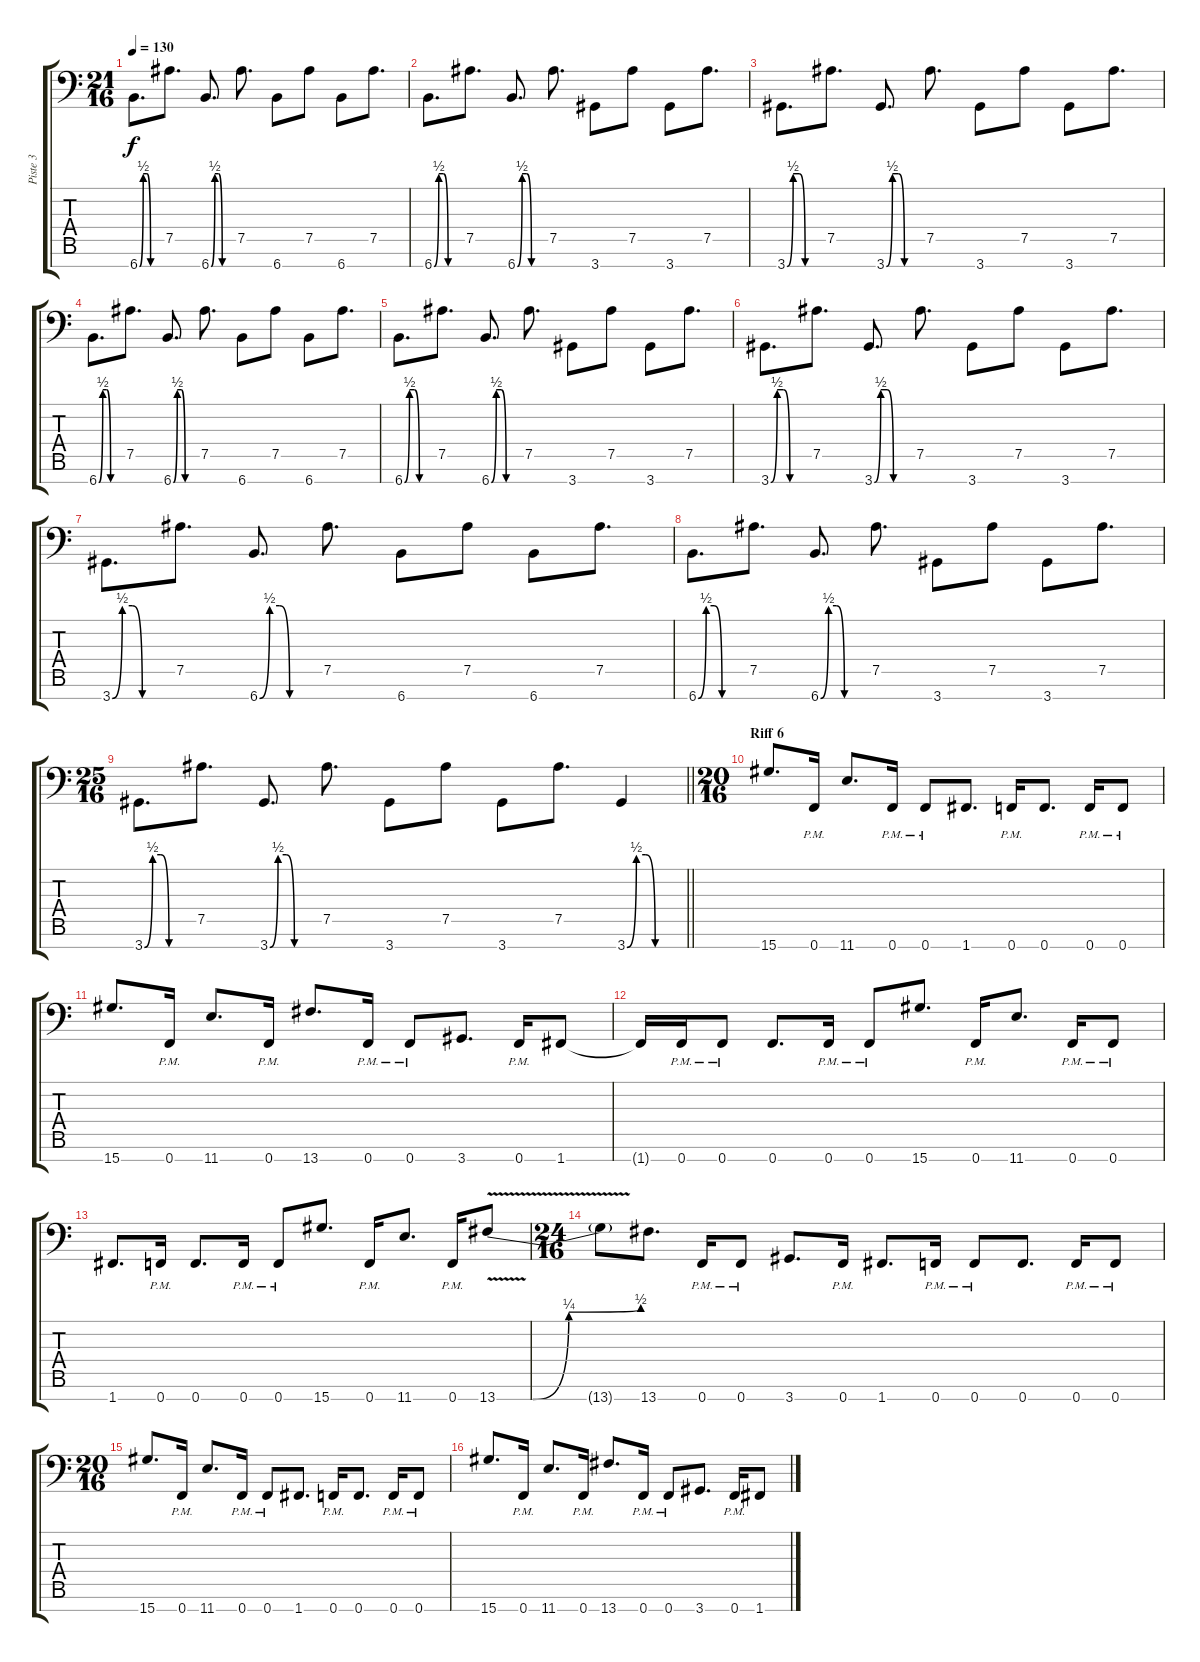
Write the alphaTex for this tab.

\track ("Piste 3" "Piste 3") {instrument distortionguitar}
\staff {score tabs}
\tuning (Bb3 Gb3 Db3 Ab2 Eb2 Bb1 F1) {hide}
\ts (21 16)
\tempo 130
\clef f4
\ks c
6.7{be (custom 0 0 10 2 20 2 30 0 60 0)}.8{d dy f} 7.5.8{d} 6.7{be (custom 0 0 10 2 20 2 30 0 60 0)}.8{d} 7.5.8{d} 6.7.8 7.5.8 6.7.8 7.5.8{d} |
6.7{be (custom 0 0 10 2 20 2 30 0 60 0)}.8{d} 7.5.8{d} 6.7{be (custom 0 0 10 2 20 2 30 0 60 0)}.8{d} 7.5.8{d} 3.7.8 7.5.8 3.7.8 7.5.8{d} |
3.7{be (custom 0 0 10 2 20 2 30 0 60 0)}.8{d} 7.5.8{d} 3.7{be (custom 0 0 10 2 20 2 30 0 60 0)}.8{d} 7.5.8{d} 3.7.8 7.5.8 3.7.8 7.5.8{d} |
6.7{be (custom 0 0 10 2 20 2 30 0 60 0)}.8{d} 7.5.8{d} 6.7{be (custom 0 0 10 2 20 2 30 0 60 0)}.8{d} 7.5.8{d} 6.7.8 7.5.8 6.7.8 7.5.8{d} |
6.7{be (custom 0 0 10 2 20 2 30 0 60 0)}.8{d} 7.5.8{d} 6.7{be (custom 0 0 10 2 20 2 30 0 60 0)}.8{d} 7.5.8{d} 3.7.8 7.5.8 3.7.8 7.5.8{d} |
3.7{be (custom 0 0 10 2 20 2 30 0 60 0)}.8{d} 7.5.8{d} 3.7{be (custom 0 0 10 2 20 2 30 0 60 0)}.8{d} 7.5.8{d} 3.7.8 7.5.8 3.7.8 7.5.8{d} |
3.7{be (custom 0 0 10 2 20 2 30 0 60 0)}.8{d} 7.5.8{d} 6.7{be (custom 0 0 10 2 20 2 30 0 60 0)}.8{d} 7.5.8{d} 6.7.8 7.5.8 6.7.8 7.5.8{d} |
6.7{be (custom 0 0 10 2 20 2 30 0 60 0)}.8{d} 7.5.8{d} 6.7{be (custom 0 0 10 2 20 2 30 0 60 0)}.8{d} 7.5.8{d} 3.7.8 7.5.8 3.7.8 7.5.8{d} |
\ts (25 16)
\barLineRight lightlight
3.7{be (custom 0 0 10 2 20 2 30 0 60 0)}.8{d} 7.5.8{d} 3.7{be (custom 0 0 10 2 20 2 30 0 60 0)}.8{d} 7.5.8{d} 3.7.8 7.5.8 3.7.8 7.5.8{d} 3.7{be (custom 0 0 10 2 20 2 30 0 60 0)}.4 |
\ts (20 16)
\section ("" "Riff 6")
15.7.8{d} 0.7{pm}.16 11.7.8{d} 0.7{pm}.16 0.7{pm}.8 1.7.8{d} 0.7{pm}.16 0.7.8{d} 0.7{pm}.16 0.7{pm}.8 |
15.7.8{d} 0.7{pm}.16 11.7.8{d} 0.7{pm}.16 13.7.8{d} 0.7{pm}.16 0.7{pm}.8 3.7.8{d} 0.7{pm}.16 1.7.8 |
1.7{t}.16 0.7{pm}.16 0.7{pm}.8 0.7.8{d} 0.7{pm}.16 0.7{pm}.8 15.7.8{d} 0.7{pm}.16 11.7.8{d} 0.7{pm}.16 0.7{pm}.8 |
1.7.8{d} 0.7{pm}.16 0.7.8{d} 0.7{pm}.16 0.7{pm}.8 15.7.8{d} 0.7{pm}.16 11.7.8{d} 0.7{pm}.16 13.7{be (custom 0 0 15 0 30 1 60 2) v}.8 |
\ts (24 16)
13.7{t}.8 13.7.8{d} 0.7{pm}.16 0.7{pm}.8 3.7.8{d} 0.7{pm}.16 1.7.8{d} 0.7{pm}.16 0.7{pm}.8 0.7.8{d} 0.7{pm}.16 0.7{pm}.8 |
\ts (20 16)
15.7.8{d} 0.7{pm}.16 11.7.8{d} 0.7{pm}.16 0.7{pm}.8 1.7.8{d} 0.7{pm}.16 0.7.8{d} 0.7{pm}.16 0.7{pm}.8 |
15.7.8{d} 0.7{pm}.16 11.7.8{d} 0.7{pm}.16 13.7.8{d} 0.7{pm}.16 0.7{pm}.8 3.7.8{d} 0.7{pm}.16 1.7.8
